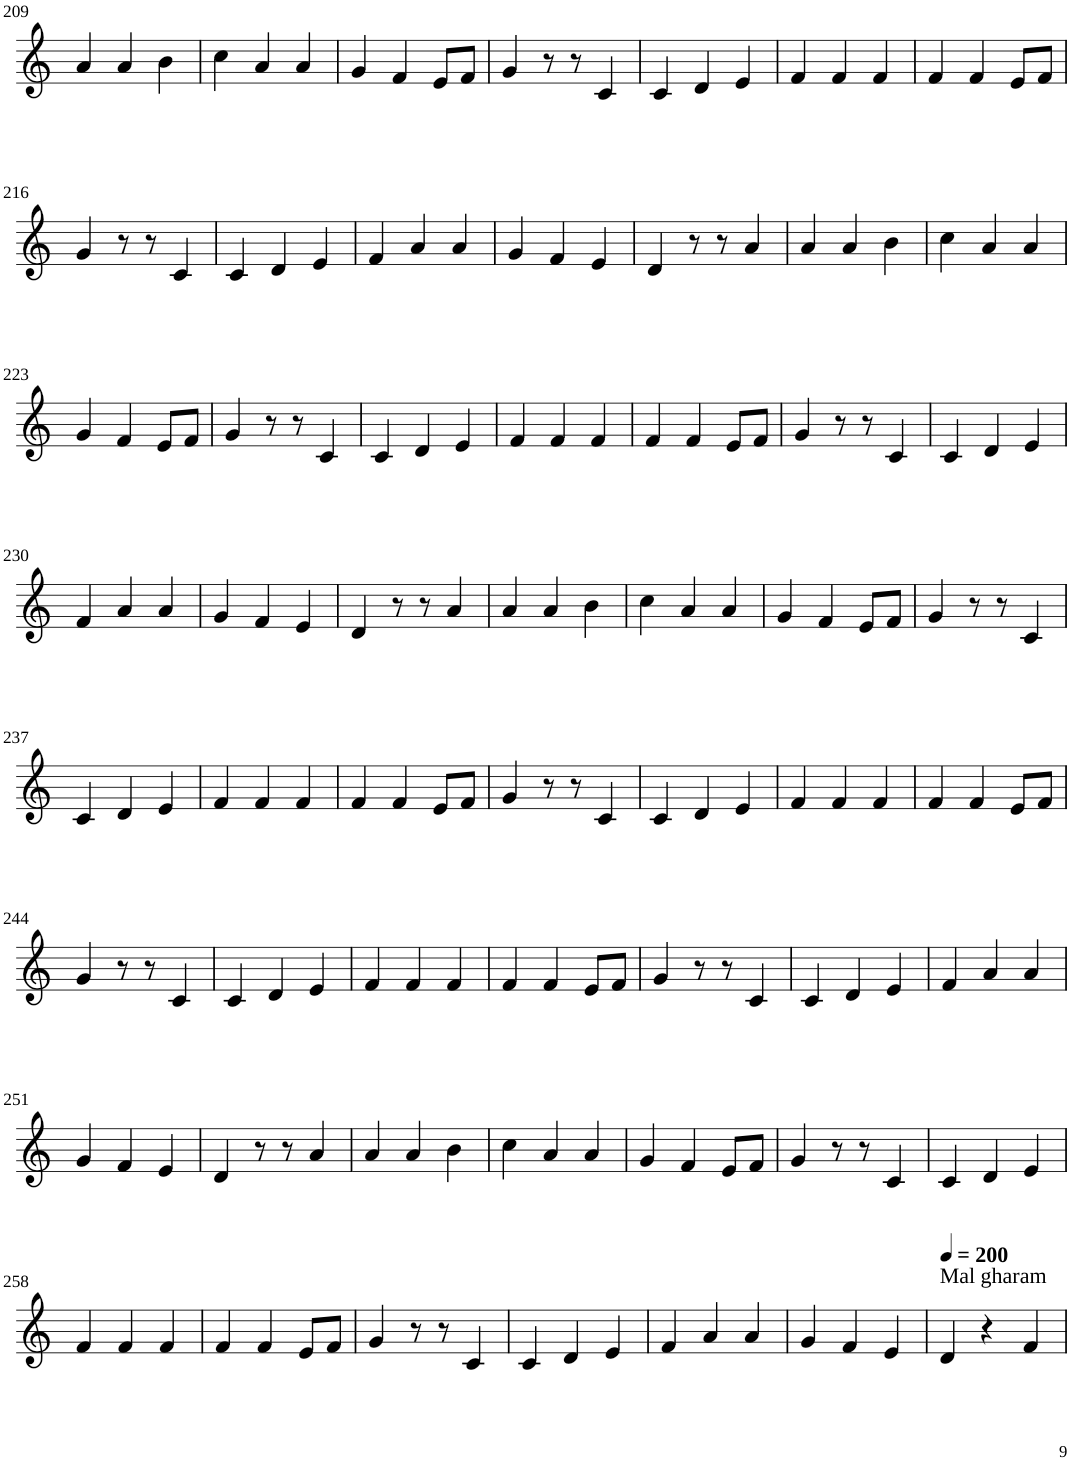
**kern
*part1
*staff1
*I"Violin
!!LO:PB:g=z
*clefG2
*k[]
*M6/8
=209
4a/
4a/
4b\
=210
4cc\
4a/
4a/
=211
4g/
4f/
8e/L
8f/J
=212
4g/
8r
8r
4c/
=213
4c/
4d/
4e/
=214
4f/
4f/
4f/
=215
4f/
4f/
8e/L
8f/J
!!LO:LB:g=z
=216
4g/
8r
8r
4c/
=217
4c/
4d/
4e/
=218
4f/
4a/
4a/
=219
4g/
4f/
4e/
=220
4d/
8r
8r
4a/
=221
4a/
4a/
4b\
=222
4cc\
4a/
4a/
!!LO:LB:g=z
=223
4g/
4f/
8e/L
8f/J
=224
4g/
8r
8r
4c/
=225
4c/
4d/
4e/
=226
4f/
4f/
4f/
=227
4f/
4f/
8e/L
8f/J
=228
4g/
8r
8r
4c/
=229
4c/
4d/
4e/
!!LO:LB:g=z
=230
4f/
4a/
4a/
=231
4g/
4f/
4e/
=232
4d/
8r
8r
4a/
=233
4a/
4a/
4b\
=234
4cc\
4a/
4a/
=235
4g/
4f/
8e/L
8f/J
=236
4g/
8r
8r
4c/
!!LO:LB:g=z
=237
4c/
4d/
4e/
=238
4f/
4f/
4f/
=239
4f/
4f/
8e/L
8f/J
=240
4g/
8r
8r
4c/
=241
4c/
4d/
4e/
=242
4f/
4f/
4f/
=243
4f/
4f/
8e/L
8f/J
!!LO:LB:g=z
=244
4g/
8r
8r
4c/
=245
4c/
4d/
4e/
=246
4f/
4f/
4f/
=247
4f/
4f/
8e/L
8f/J
=248
4g/
8r
8r
4c/
=249
4c/
4d/
4e/
=250
4f/
4a/
4a/
!!LO:LB:g=z
=251
4g/
4f/
4e/
=252
4d/
8r
8r
4a/
=253
4a/
4a/
4b\
=254
4cc\
4a/
4a/
=255
4g/
4f/
8e/L
8f/J
=256
4g/
8r
8r
4c/
=257
4c/
4d/
4e/
!!LO:LB:g=z
=258
4f/
4f/
4f/
=259
4f/
4f/
8e/L
8f/J
=260
4g/
8r
8r
4c/
=261
4c/
4d/
4e/
=262
4f/
4a/
4a/
=263
4g/
4f/
4e/
=264
*MM200
!LO:TX:a:t=Mal gharam
4d/
4r
4f/
=
*-
